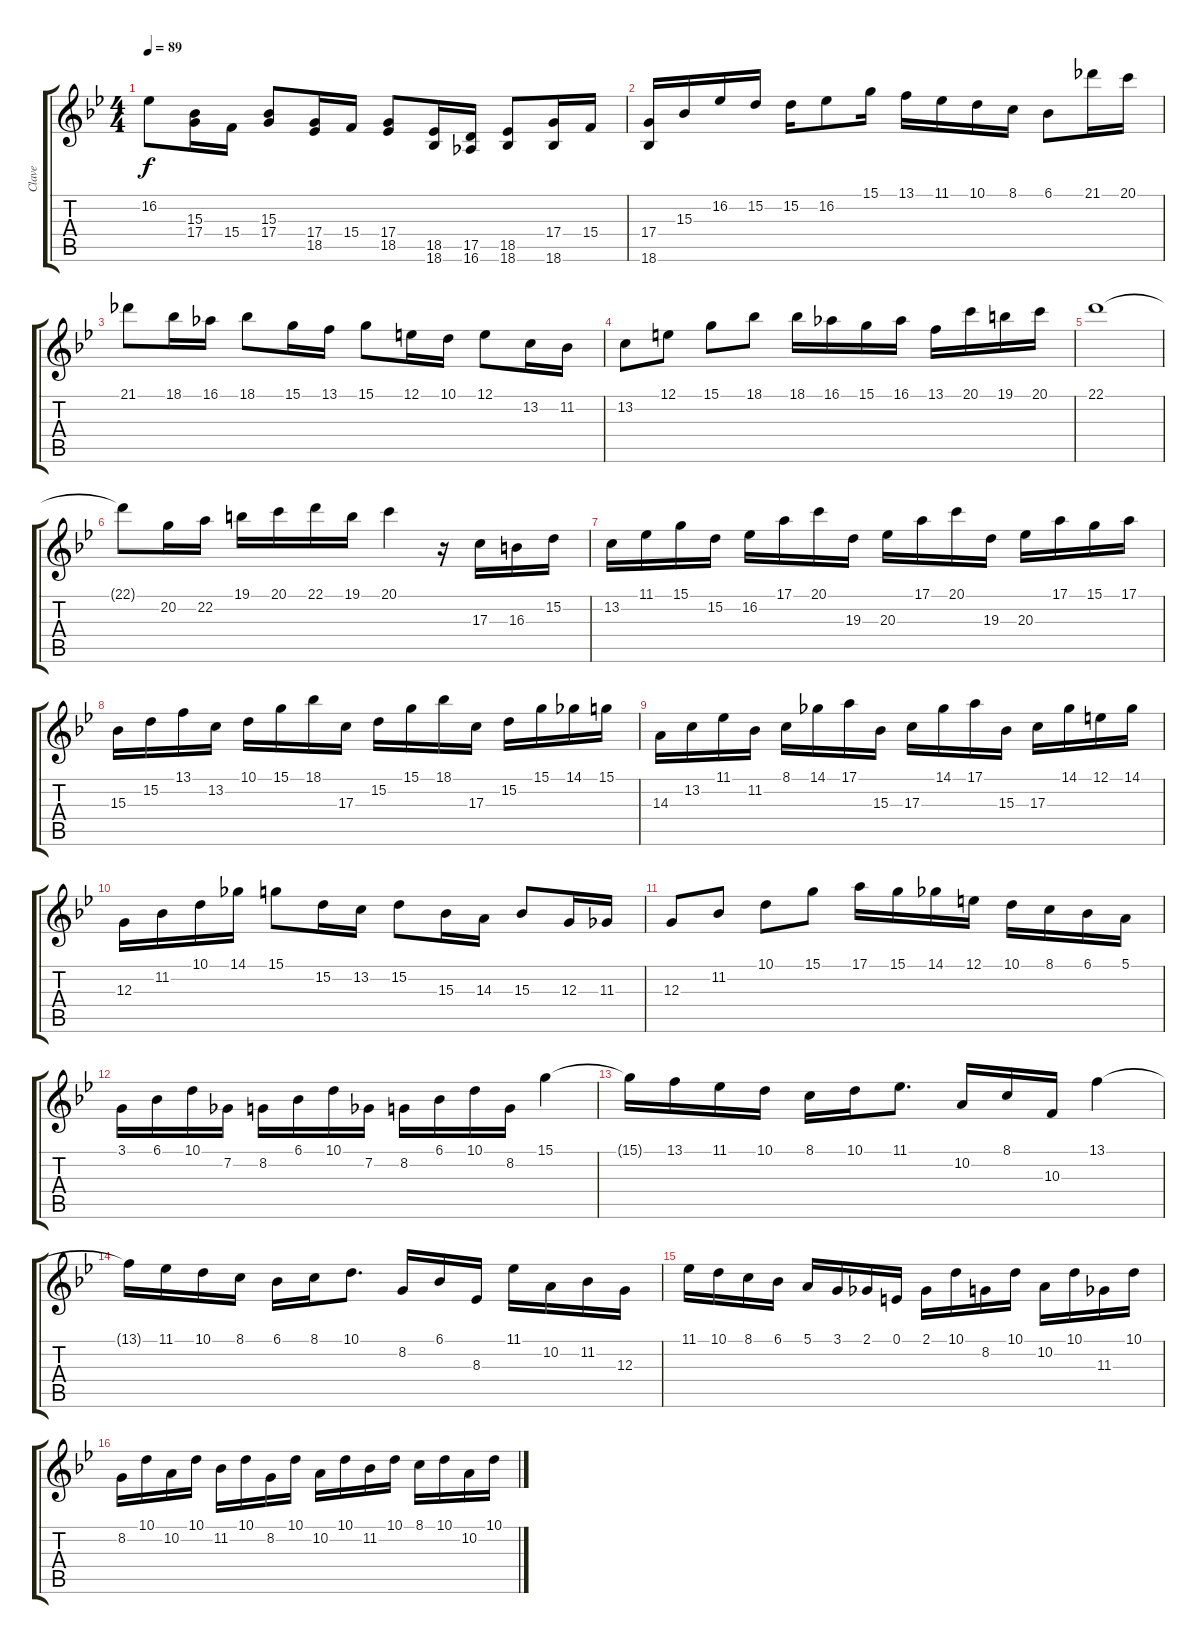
\track ("Clave" "Clave") {instrument harpsichord}
\staff {score tabs}
\tuning (E4 B3 G3 D3 A2 E2) {hide}
\ts (4 4)
\tempo 89
\clef g2
\ks gminor
16.2.8{dy f} (15.3 17.4).16 15.4.16 (15.3 17.4).8 (17.4 18.5).16 15.4.16 (17.4 18.5).8 (18.5 18.6).16 (17.5 16.6).16 (18.5 18.6).8 (17.4 18.6).16 15.4.16 |
(17.4 18.6).16 15.3.16 16.2.16 15.2.16 15.2.16 16.2.8 15.1.16 13.1.16 11.1.16 10.1.16 8.1.16 6.1.8 21.1.16 20.1.16 |
21.1.8 18.1.16 16.1.16 18.1.8 15.1.16 13.1.16 15.1.8 12.1.16 10.1.16 12.1.8 13.2.16 11.2.16 |
13.2.8 12.1.8 15.1.8 18.1.8 18.1.16 16.1.16 15.1.16 16.1.16 13.1.16 20.1.16 19.1.16 20.1.16 |
22.1.1 |
22.1{t}.8 20.2.16 22.2.16 19.1.16 20.1.16 22.1.16 19.1.16 20.1.4 r.16 17.3.16 16.3.16 15.2.16 |
13.2.16 11.1.16 15.1.16 15.2.16 16.2.16 17.1.16 20.1.16 19.3.16 20.3.16 17.1.16 20.1.16 19.3.16 20.3.16 17.1.16 15.1.16 17.1.16 |
15.3.16 15.2.16 13.1.16 13.2.16 10.1.16 15.1.16 18.1.16 17.3.16 15.2.16 15.1.16 18.1.16 17.3.16 15.2.16 15.1.16 14.1.16 15.1.16 |
14.3.16 13.2.16 11.1.16 11.2.16 8.1.16 14.1.16 17.1.16 15.3.16 17.3.16 14.1.16 17.1.16 15.3.16 17.3.16 14.1.16 12.1.16 14.1.16 |
12.3.16 11.2.16 10.1.16 14.1.16 15.1.8 15.2.16 13.2.16 15.2.8 15.3.16 14.3.16 15.3.8 12.3.16 11.3.16 |
12.3.8 11.2.8 10.1.8 15.1.8 17.1.16 15.1.16 14.1.16 12.1.16 10.1.16 8.1.16 6.1.16 5.1.16 |
3.1.16 6.1.16 10.1.16 7.2.16 8.2.16 6.1.16 10.1.16 7.2.16 8.2.16 6.1.16 10.1.16 8.2.16 15.1.4 |
15.1{t}.16 13.1.16 11.1.16 10.1.16 8.1.16 10.1.16 11.1.8{d} 10.2.16 8.1.16 10.3.16 13.1.4 |
13.1{t}.16 11.1.16 10.1.16 8.1.16 6.1.16 8.1.16 10.1.8{d} 8.2.16 6.1.16 8.3.16 11.1.16 10.2.16 11.2.16 12.3.16 |
11.1.16 10.1.16 8.1.16 6.1.16 5.1.16 3.1.16 2.1.16 0.1.16 2.1.16 10.1.16 8.2.16 10.1.16 10.2.16 10.1.16 11.3.16 10.1.16 |
8.2.16 10.1.16 10.2.16 10.1.16 11.2.16 10.1.16 8.2.16 10.1.16 10.2.16 10.1.16 11.2.16 10.1.16 8.1.16 10.1.16 10.2.16 10.1.16
